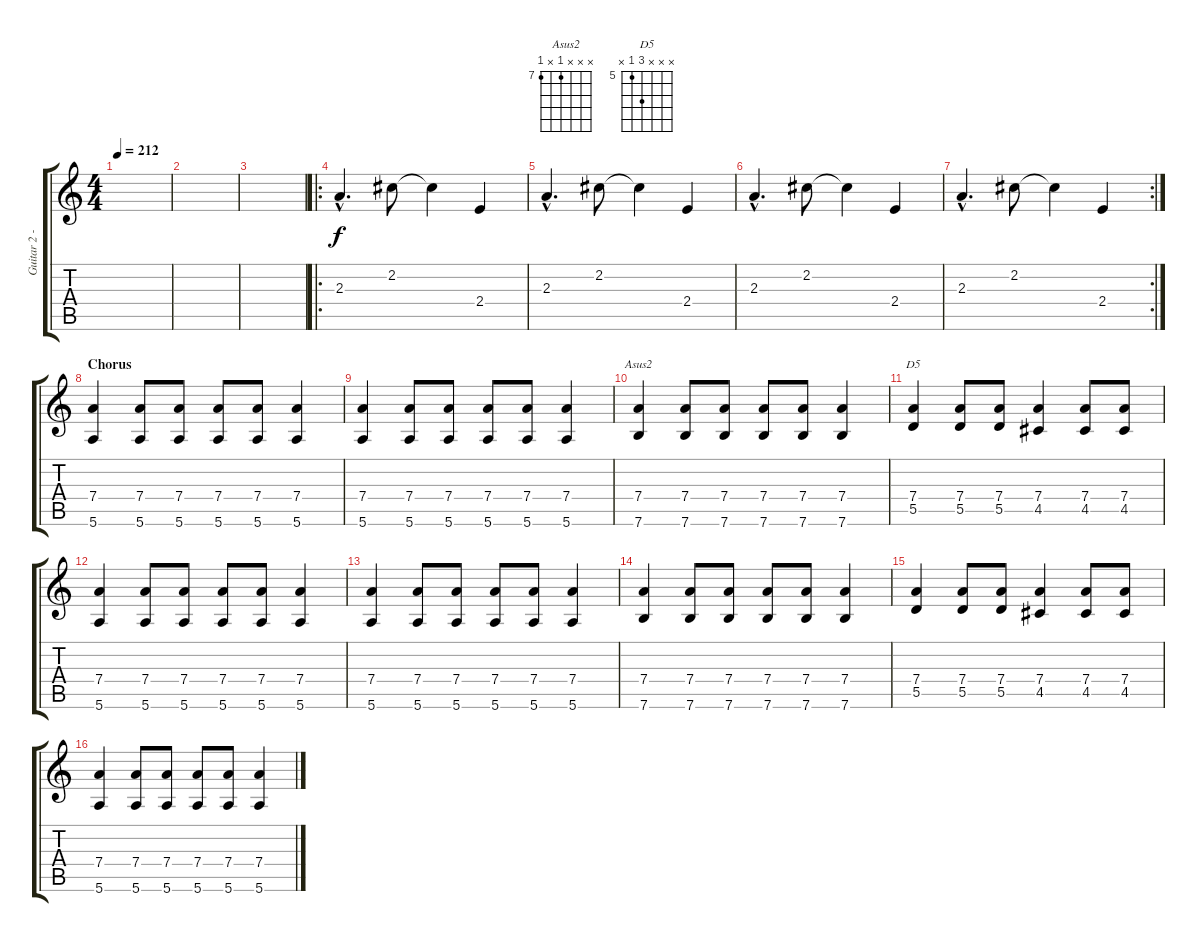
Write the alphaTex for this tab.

\track ("Guitar 2 - Clean" "Guitar 2 -") {instrument electricguitarclean}
\staff {score tabs}
\tuning (E4 B3 G3 D3 A2 E2) {hide}
\chord ("Asus2" x x x 7 x 7) {firstfret 7}
\chord ("D5" x x x 7 5 x) {firstfret 5}
\ts (4 4)
\tempo 212
\clef g2
\ks c
|
|
|
\ro
2.3{hac}.4{d} 2.2.8 2.2{t}.4 2.4.4 |
2.3{hac}.4{d} 2.2.8 2.2{t}.4 2.4.4 |
2.3{hac}.4{d} 2.2.8 2.2{t}.4 2.4.4 |
\rc 2
2.3{hac}.4{d} 2.2.8 2.2{t}.4 2.4.4 |
\section ("" "Chorus")
(7.4 5.6).4 (7.4 5.6).8 (7.4 5.6).8 (7.4 5.6).8 (7.4 5.6).8 (7.4 5.6).4 |
(7.4 5.6).4 (7.4 5.6).8 (7.4 5.6).8 (7.4 5.6).8 (7.4 5.6).8 (7.4 5.6).4 |
(7.4 7.6).4{ch "Asus2"} (7.4 7.6).8 (7.4 7.6).8 (7.4 7.6).8 (7.4 7.6).8 (7.4 7.6).4 |
(7.4 5.5).4{ch "D5"} (7.4 5.5).8 (7.4 5.5).8 (7.4 4.5).4 (7.4 4.5).8 (7.4 4.5).8 |
(7.4 5.6).4 (7.4 5.6).8 (7.4 5.6).8 (7.4 5.6).8 (7.4 5.6).8 (7.4 5.6).4 |
(7.4 5.6).4 (7.4 5.6).8 (7.4 5.6).8 (7.4 5.6).8 (7.4 5.6).8 (7.4 5.6).4 |
(7.4 7.6).4 (7.4 7.6).8 (7.4 7.6).8 (7.4 7.6).8 (7.4 7.6).8 (7.4 7.6).4 |
(7.4 5.5).4 (7.4 5.5).8 (7.4 5.5).8 (7.4 4.5).4 (7.4 4.5).8 (7.4 4.5).8 |
(7.4 5.6).4 (7.4 5.6).8 (7.4 5.6).8 (7.4 5.6).8 (7.4 5.6).8 (7.4 5.6).4
